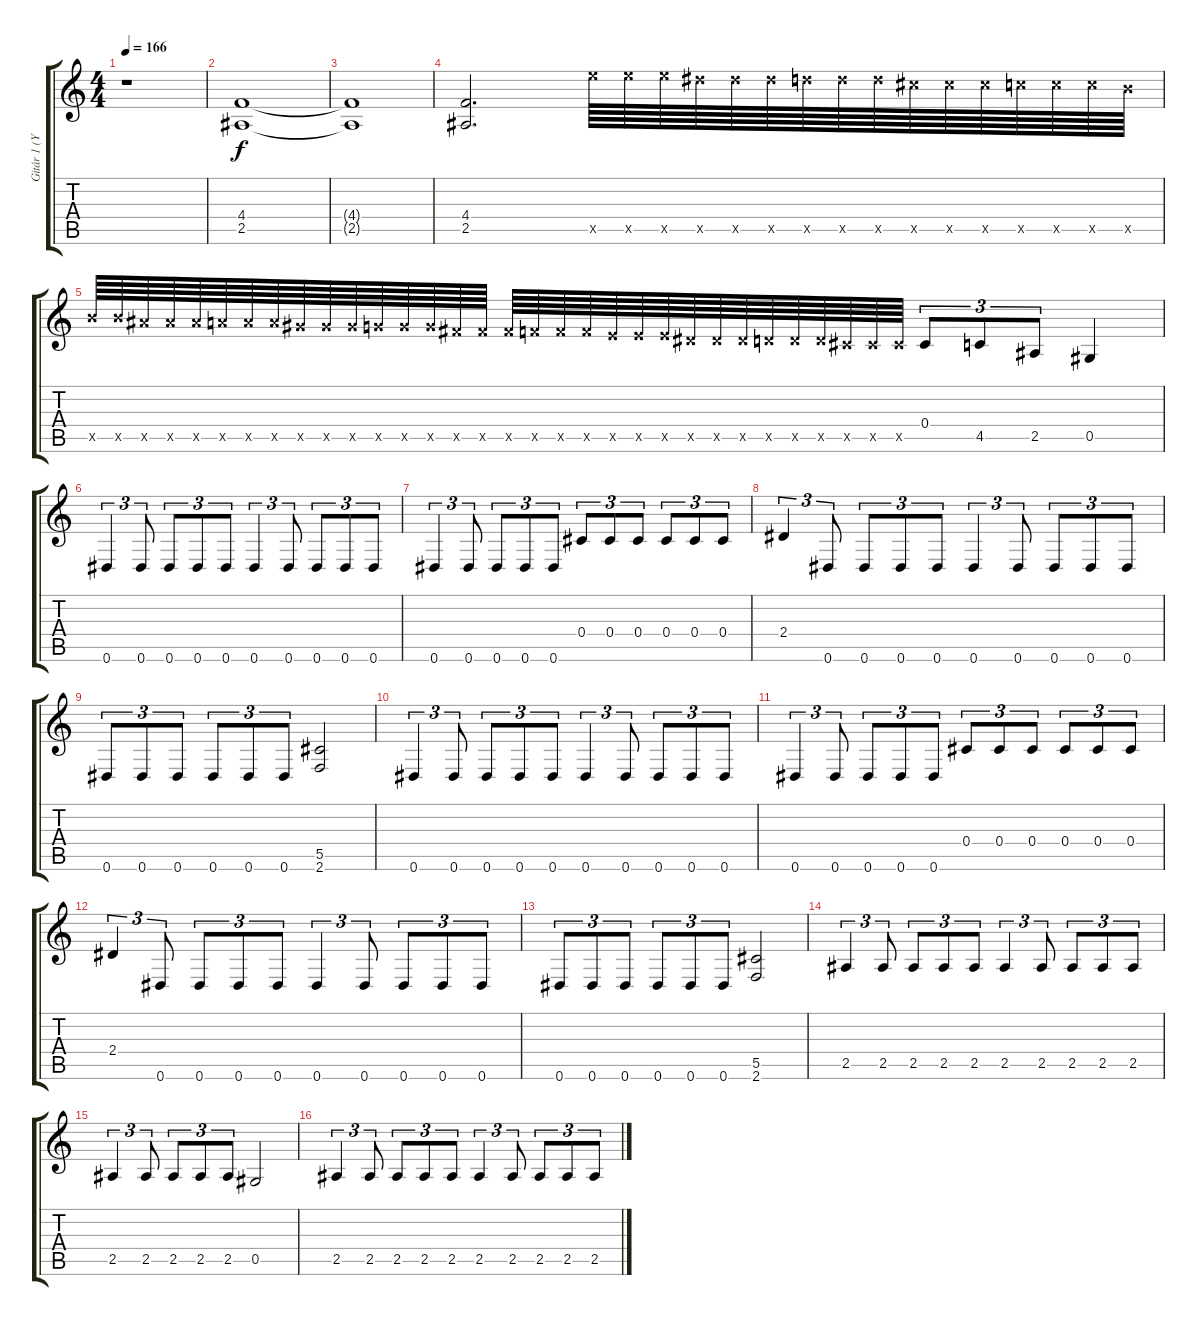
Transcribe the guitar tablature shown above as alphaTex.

\track ("Gitár 1 (Yngwie Malmsteen)" "Gitár 1 (Y") {instrument distortionguitar}
\staff {score tabs}
\tuning (Eb4 Bb3 Gb3 Db3 Ab2 Eb2) {hide}
\ts (4 4)
\tempo 166
\clef g2
\ks c
r.1{dy f} |
(4.4 2.5).1{volume 8} |
(4.4{t} 2.5{t}).1 |
(4.4 2.5).2{d} 20.5{x}.64 20.5{x}.64 20.5{x}.64 19.5{x}.64 19.5{x}.64 19.5{x}.64 18.5{x}.64 18.5{x}.64 18.5{x}.64 17.5{x}.64 17.5{x}.64 17.5{x}.64 16.5{x}.64 16.5{x}.64 16.5{x}.64 15.5{x}.64 |
15.5{x}.64 15.5{x}.64 14.5{x}.64 14.5{x}.64 14.5{x}.64 13.5{x}.64 13.5{x}.64 13.5{x}.64 12.5{x}.64 12.5{x}.64 12.5{x}.64 11.5{x}.64 11.5{x}.64 11.5{x}.64 10.5{x}.64 10.5{x}.64 10.5{x}.64 9.5{x}.64 9.5{x}.64 9.5{x}.64 8.5{x}.64 8.5{x}.64 8.5{x}.64 7.5{x}.64 7.5{x}.64 7.5{x}.64 6.5{x}.64 6.5{x}.64 6.5{x}.64 5.5{x}.64 5.5{x}.64 5.5{x}.64 0.4.8{tu (3 2)} 4.5.8{tu (3 2)} 2.5.8{tu (3 2)} 0.5.4 |
0.6.4{tu (3 2)} 0.6.8{tu (3 2)} 0.6.8{tu (3 2)} 0.6.8{tu (3 2)} 0.6.8{tu (3 2)} 0.6.4{tu (3 2)} 0.6.8{tu (3 2)} 0.6.8{tu (3 2)} 0.6.8{tu (3 2)} 0.6.8{tu (3 2)} |
0.6.4{tu (3 2)} 0.6.8{tu (3 2)} 0.6.8{tu (3 2)} 0.6.8{tu (3 2)} 0.6.8{tu (3 2)} 0.4.8{tu (3 2)} 0.4.8{tu (3 2)} 0.4.8{tu (3 2)} 0.4.8{tu (3 2)} 0.4.8{tu (3 2)} 0.4.8{tu (3 2)} |
2.4.4{tu (3 2)} 0.6.8{tu (3 2)} 0.6.8{tu (3 2)} 0.6.8{tu (3 2)} 0.6.8{tu (3 2)} 0.6.4{tu (3 2)} 0.6.8{tu (3 2)} 0.6.8{tu (3 2)} 0.6.8{tu (3 2)} 0.6.8{tu (3 2)} |
0.6.8{tu (3 2)} 0.6.8{tu (3 2)} 0.6.8{tu (3 2)} 0.6.8{tu (3 2)} 0.6.8{tu (3 2)} 0.6.8{tu (3 2)} (5.5 2.6).2 |
0.6.4{tu (3 2)} 0.6.8{tu (3 2)} 0.6.8{tu (3 2)} 0.6.8{tu (3 2)} 0.6.8{tu (3 2)} 0.6.4{tu (3 2)} 0.6.8{tu (3 2)} 0.6.8{tu (3 2)} 0.6.8{tu (3 2)} 0.6.8{tu (3 2)} |
0.6.4{tu (3 2)} 0.6.8{tu (3 2)} 0.6.8{tu (3 2)} 0.6.8{tu (3 2)} 0.6.8{tu (3 2)} 0.4.8{tu (3 2)} 0.4.8{tu (3 2)} 0.4.8{tu (3 2)} 0.4.8{tu (3 2)} 0.4.8{tu (3 2)} 0.4.8{tu (3 2)} |
2.4.4{tu (3 2)} 0.6.8{tu (3 2)} 0.6.8{tu (3 2)} 0.6.8{tu (3 2)} 0.6.8{tu (3 2)} 0.6.4{tu (3 2)} 0.6.8{tu (3 2)} 0.6.8{tu (3 2)} 0.6.8{tu (3 2)} 0.6.8{tu (3 2)} |
0.6.8{tu (3 2)} 0.6.8{tu (3 2)} 0.6.8{tu (3 2)} 0.6.8{tu (3 2)} 0.6.8{tu (3 2)} 0.6.8{tu (3 2)} (5.5 2.6).2 |
2.5.4{tu (3 2)} 2.5.8{tu (3 2)} 2.5.8{tu (3 2)} 2.5.8{tu (3 2)} 2.5.8{tu (3 2)} 2.5.4{tu (3 2)} 2.5.8{tu (3 2)} 2.5.8{tu (3 2)} 2.5.8{tu (3 2)} 2.5.8{tu (3 2)} |
2.5.4{tu (3 2)} 2.5.8{tu (3 2)} 2.5.8{tu (3 2)} 2.5.8{tu (3 2)} 2.5.8{tu (3 2)} 0.5.2 |
2.5.4{tu (3 2)} 2.5.8{tu (3 2)} 2.5.8{tu (3 2)} 2.5.8{tu (3 2)} 2.5.8{tu (3 2)} 2.5.4{tu (3 2)} 2.5.8{tu (3 2)} 2.5.8{tu (3 2)} 2.5.8{tu (3 2)} 2.5.8{tu (3 2)}
